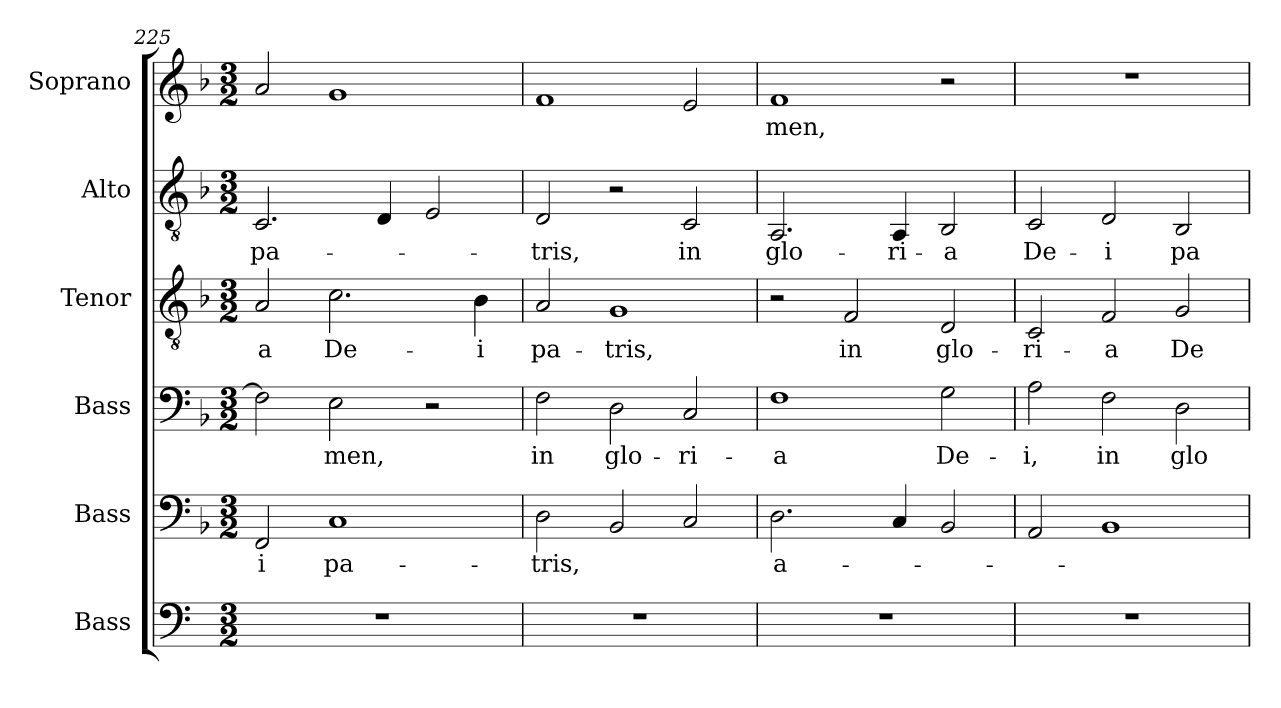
**kern	**kern	**text	**kern	**text	**kern	**text	**kern	**text	**kern	**text
*part6	*part5	*part5	*part4	*part4	*part3	*part3	*part2	*part2	*part1	*part1
*staff6	*staff5	*staff5	*staff4	*staff4	*staff3	*staff3	*staff2	*staff2	*staff1	*staff1
*I"Bass	*I"Bass	*	*I"Bass	*	*I"Tenor	*	*I"Alto	*	*I"Soprano	*
*I'B.	*I'B.	*	*I'B.	*	*I'T.	*	*I'A.	*	*I'S.	*
*clefF4	*clefF4	*	*clefF4	*	*clefGv2	*	*clefGv2	*	*clefG2	*
*	*	*	*	*	*ITrd7c12	*	*	*	*	*
*k[]	*k[b-]	*	*k[b-]	*	*k[b-]	*	*k[b-]	*	*k[b-]	*
*C:	*F:	*	*F:	*	*F:	*	*F:	*	*F:	*
*M3/2	*M3/2	*	*M3/2	*	*M3/2	*	*M3/2	*	*M3/2	*
=225	=225	=225	=225	=225	=225	=225	=225	=225	=225	=225
!LO:N:vis=1	!	!	!	!	!	!	!	!	!	!
!	!	!LO:LY:b:color=#000000	!	!	!	!	!	!	!	!
!	!	!	!	!	!	!LO:LY:b:color=#000000	!	!	!	!
!	!	!	!	!	!	!	!	!LO:LY:b:color=#000000	!	!
1.r	2FFi/	-i	2Fi\]	.	2AAi/	a	2.Ci/	pa-	2ai/	.
!	!	!LO:LY:b:color=#000000	!	!	!	!	!	!	!	!
!	!	!	!	!LO:LY:b:color=#000000	!	!	!	!	!	!
!	!	!	!	!	!	!LO:LY:b:color=#000000	!	!	!	!
.	1Ci	pa-	2Ei\	-men,	2.Ci\	De-	.	.	1gi	.
.	.	.	.	.	.	.	4Di/	.	.	.
.	.	.	2r	.	.	.	2Ei/	.	.	.
!	!	!	!	!	!	!LO:LY:b:color=#000000	!	!	!	!
.	.	.	.	.	4BB-i\	-i	.	.	.	.
=226	=226	=226	=226	=226	=226	=226	=226	=226	=226	=226
!LO:N:vis=1	!	!	!	!	!	!	!	!	!	!
!	!	!LO:LY:b:color=#000000	!	!	!	!	!	!	!	!
!	!	!	!	!LO:LY:b:color=#000000	!	!	!	!	!	!
!	!	!	!	!	!	!LO:LY:b:color=#000000	!	!	!	!
!	!	!	!	!	!	!	!	!LO:LY:b:color=#000000	!	!
1.r	2Di\	-tris,	2Fi\	in	2AAi/	pa-	2Di/	-tris,	1fi	.
!	!	!	!	!LO:LY:b:color=#000000	!	!	!	!	!	!
!	!	!	!	!	!	!LO:LY:b:color=#000000	!	!	!	!
.	2BB-i/	.	2Di\	glo-	1GGi	-tris,	2r	.	.	.
!	!	!	!	!LO:LY:b:color=#000000	!	!	!	!	!	!
!	!	!	!	!	!	!	!	!LO:LY:b:color=#000000	!	!
.	2Ci/	.	2Ci/	-ri-	.	.	2Ci/	in	2ei/	.
=227	=227	=227	=227	=227	=227	=227	=227	=227	=227	=227
!LO:N:vis=1	!	!	!	!	!	!	!	!	!	!
!	!	!LO:LY:b:color=#000000	!	!	!	!	!	!	!	!
!	!	!	!	!LO:LY:b:color=#000000	!	!	!	!	!	!
!	!	!	!	!	!	!	!	!LO:LY:b:color=#000000	!	!
!	!	!	!	!	!	!	!	!	!	!LO:LY:b:color=#000000
1.r	2.Di\	a-	1Fi	-a	2r	.	2.AAi/	glo-	1fi	-men,
!	!	!	!	!	!	!LO:LY:b:color=#000000	!	!	!	!
.	.	.	.	.	2FFi/	in	.	.	.	.
!	!	!	!	!	!	!	!	!LO:LY:b:color=#000000	!	!
.	4Ci/	.	.	.	.	.	4AAi/	-ri-	.	.
!	!	!	!	!LO:LY:b:color=#000000	!	!	!	!	!	!
!	!	!	!	!	!	!LO:LY:b:color=#000000	!	!	!	!
!	!	!	!	!	!	!	!	!LO:LY:b:color=#000000	!	!
.	2BB-i/	.	2Gi\	De-	2DDi/	glo-	2BB-i/	-a	2r	.
!!LO:PB:g=z
=228	=228	=228	=228	=228	=228	=228	=228	=228	=228	=228
!LO:N:vis=1	!	!	!	!	!	!	!	!	!	!
!	!	!	!	!LO:LY:b:color=#000000	!	!	!	!	!	!
!	!	!	!	!	!	!LO:LY:b:color=#000000	!	!	!	!
!	!	!	!	!	!	!	!	!LO:LY:b:color=#000000	!LO:N:vis=1	!
1.r	2AAi/	.	2Ai\	-i,	2CCi/	-ri-	2Ci/	De-	1.r	.
!	!	!	!	!LO:LY:b:color=#000000	!	!	!	!	!	!
!	!	!	!	!	!	!LO:LY:b:color=#000000	!	!	!	!
!	!	!	!	!	!	!	!	!LO:LY:b:color=#000000	!	!
.	1BB-i	.	2Fi\	in	2FFi/	-a	2Di/	-i	.	.
!	!	!	!	!LO:LY:b:color=#000000	!	!	!	!	!	!
!	!	!	!	!	!	!LO:LY:b:color=#000000	!	!	!	!
!	!	!	!	!	!	!	!	!LO:LY:b:color=#000000	!	!
.	.	.	2Di\	glo-	2GGi/	De-	2BB-i/	pa-	.	.
=	=	=	=	=	=	=	=	=	=	=
*-	*-	*-	*-	*-	*-	*-	*-	*-	*-	*-
